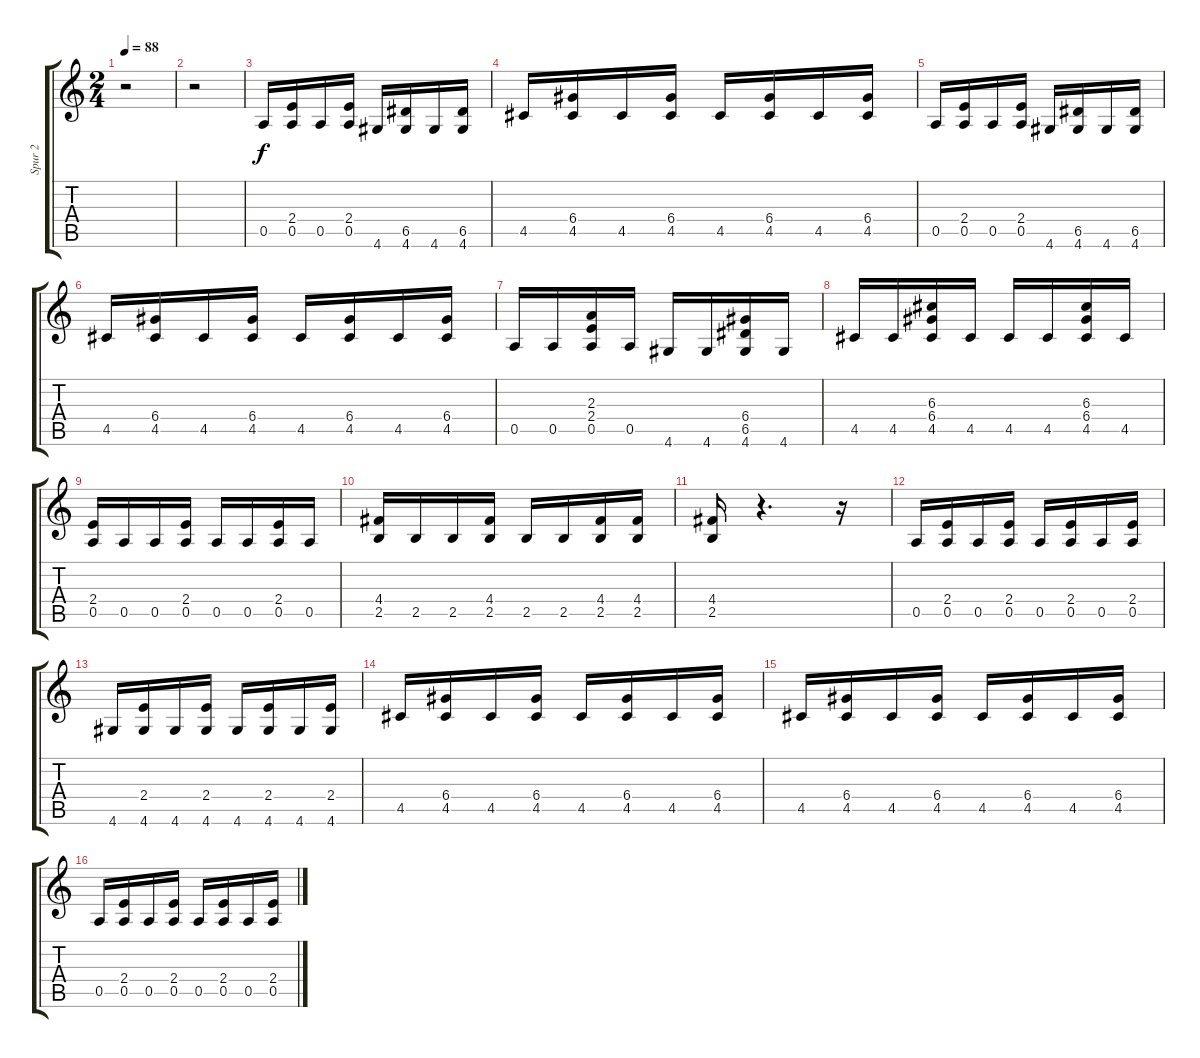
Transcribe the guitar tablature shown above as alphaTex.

\track ("Spur 2" "Spur 2") {instrument electricguitarclean}
\staff {score tabs}
\tuning (E4 B3 G3 D3 A2 E2) {hide}
\ts (2 4)
\tempo 88
\clef g2
\ks c
r.2{dy f} |
r.2 |
0.5.16 (2.4 0.5).16 0.5.16 (2.4 0.5).16 4.6.16 (6.5 4.6).16 4.6.16 (6.5 4.6).16 |
4.5.16 (6.4 4.5).16 4.5.16 (6.4 4.5).16 4.5.16 (6.4 4.5).16 4.5.16 (6.4 4.5).16 |
0.5.16 (2.4 0.5).16 0.5.16 (2.4 0.5).16 4.6.16 (6.5 4.6).16 4.6.16 (6.5 4.6).16 |
4.5.16 (6.4 4.5).16 4.5.16 (6.4 4.5).16 4.5.16 (6.4 4.5).16 4.5.16 (6.4 4.5).16 |
0.5.16 0.5.16 (2.3 2.4 0.5).16 0.5.16 4.6.16 4.6.16 (6.4 6.5 4.6).16 4.6.16 |
4.5.16 4.5.16 (6.3 6.4 4.5).16 4.5.16 4.5.16 4.5.16 (6.3 6.4 4.5).16 4.5.16 |
(2.4 0.5).16 0.5.16 0.5.16 (2.4 0.5).16 0.5.16 0.5.16 (2.4 0.5).16 0.5.16 |
(4.4 2.5).16 2.5.16 2.5.16 (4.4 2.5).16 2.5.16 2.5.16 (4.4 2.5).16 (4.4 2.5).16 |
(4.4 2.5).16 r.4{d} r.16 |
0.5.16 (2.4 0.5).16 0.5.16 (2.4 0.5).16 0.5.16 (2.4 0.5).16 0.5.16 (2.4 0.5).16 |
4.6.16 (2.4 4.6).16 4.6.16 (2.4 4.6).16 4.6.16 (2.4 4.6).16 4.6.16 (2.4 4.6).16 |
4.5.16 (6.4 4.5).16 4.5.16 (6.4 4.5).16 4.5.16 (6.4 4.5).16 4.5.16 (6.4 4.5).16 |
4.5.16 (6.4 4.5).16 4.5.16 (6.4 4.5).16 4.5.16 (6.4 4.5).16 4.5.16 (6.4 4.5).16 |
0.5.16 (2.4 0.5).16 0.5.16 (2.4 0.5).16 0.5.16 (2.4 0.5).16 0.5.16 (2.4 0.5).16
